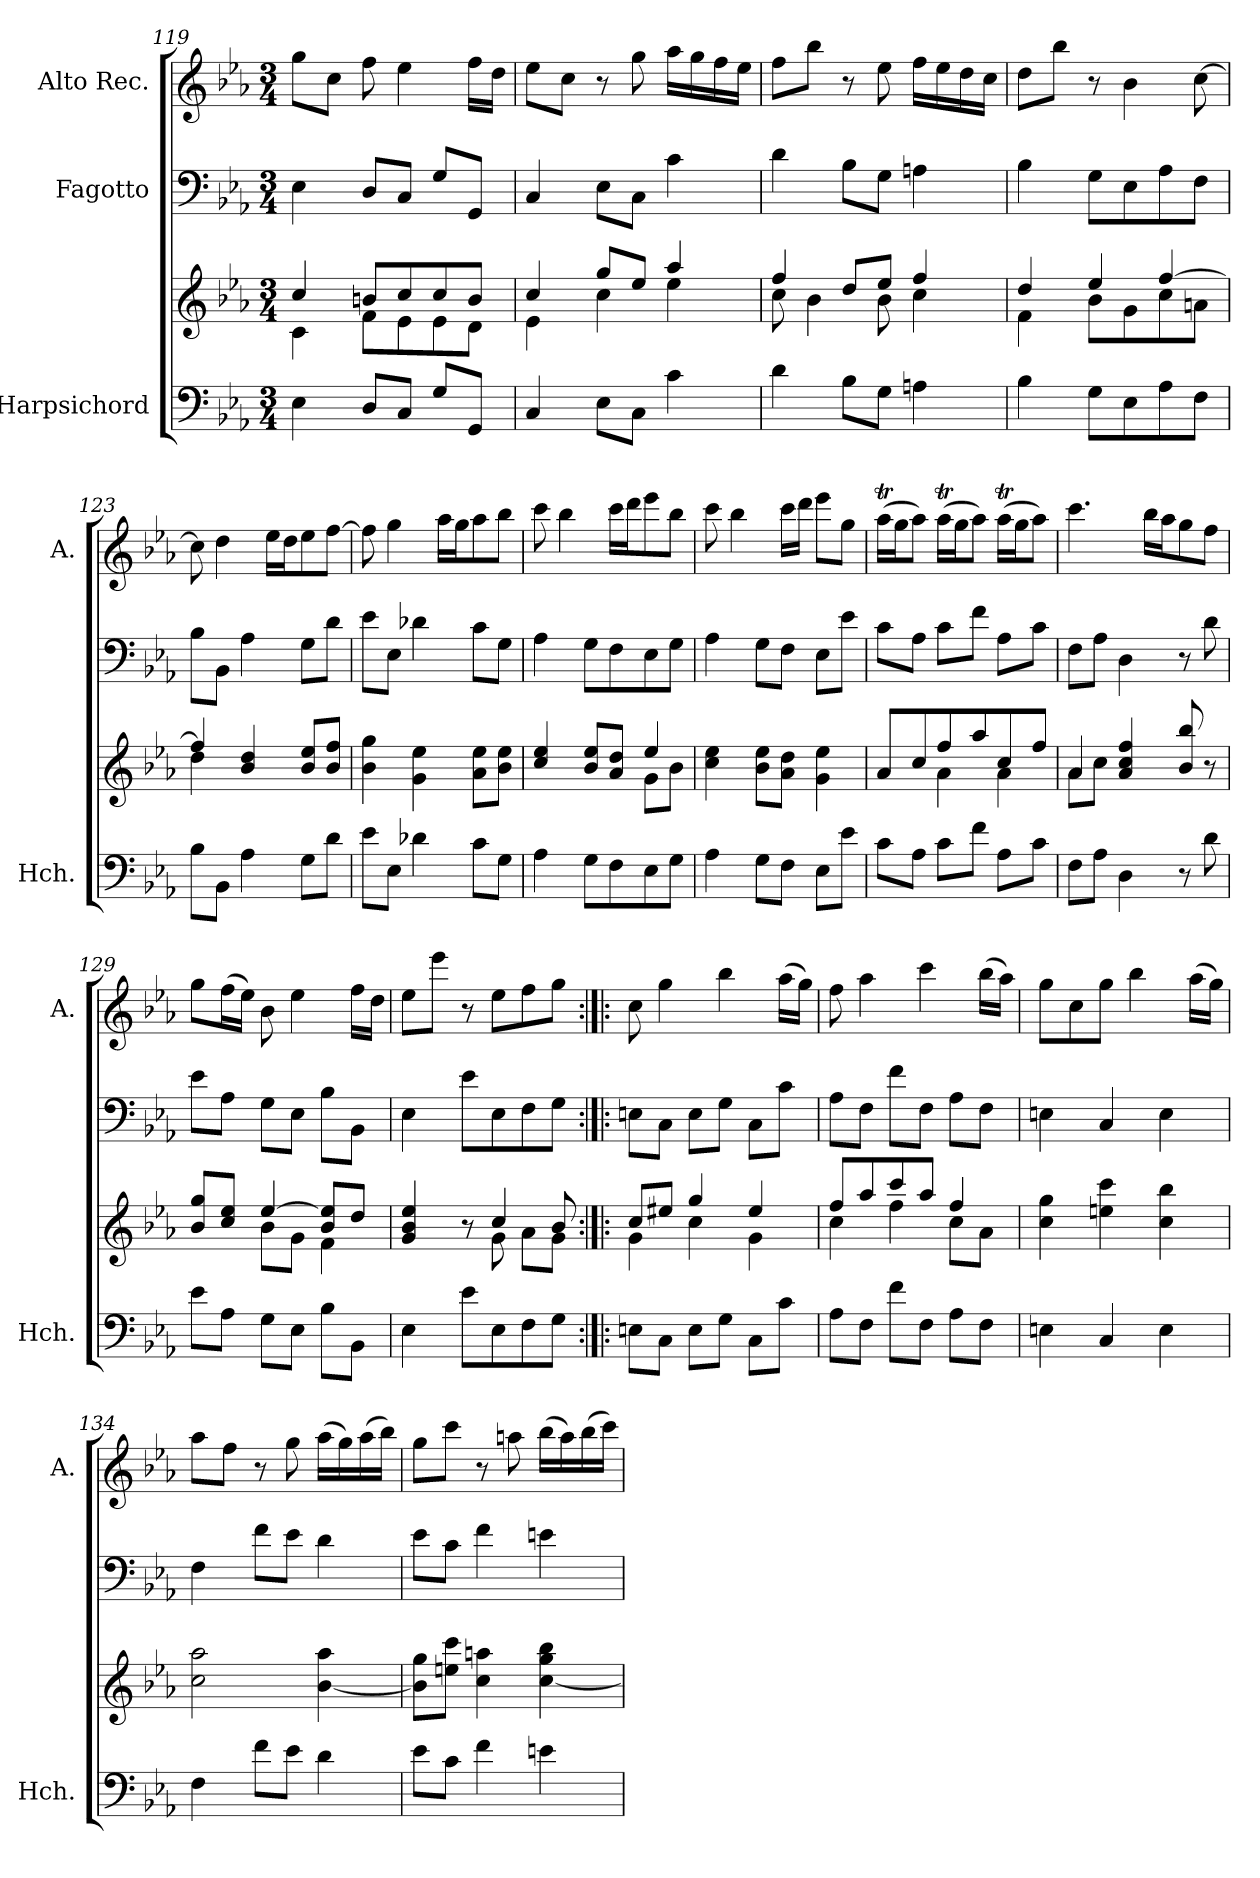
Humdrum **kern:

**kern	**kern	**kern	**kern
*part3	*part3	*part2	*part1
*staff4	*staff3	*staff2	*staff1
*I"Harpsichord	*	*I"Fagotto	*I"Alto Rec.
*I'Hch.	*	*	*I'A.
*clefF4	*clefG2	*clefF4	*clefG2
*k[b-e-a-]	*k[b-e-a-]	*k[b-e-a-]	*k[b-e-a-]
*M3/4	*M3/4	*M3/4	*M3/4
=119	=119	=119	=119
*	*^	*	*
4E-\	4cc/	4c\	4E-\	8gg\L
.	.	.	.	8cc\J
8D/L	8bn/L	8f\L	8D/L	8ff\
8C/J	8cc/	8e-\	8C/J	4ee-\
8G/L	8cc/	8e-\	8G/L	.
8GG/J	8b/J	8d\J	8GG/J	16ff\LL
.	.	.	.	16dd\JJ
=120	=120	=120	=120	=120
4C/	4cc/	4e-\	4C/	8ee-\L
.	.	.	.	8cc\J
8E-\L	8gg/L	4cc\	8E-\L	8r
8C\J	8ee-/J	.	8C\J	8gg\
4c\	4aa-/	4ee-\	4c\	16aa-\LL
.	.	.	.	16gg\
.	.	.	.	16ff\
.	.	.	.	16ee-\JJ
=121	=121	=121	=121	=121
4d\	4ff/	8cc\	4d\	8ff\L
.	.	4b-\	.	8bb-\J
8B-\L	8dd/L	.	8B-\L	8r
8G\J	8ee-/J	8b-\	8G\J	8ee-\
4An\	4ff/	4cc\	4An\	16ff\LL
.	.	.	.	16ee-\
.	.	.	.	16dd\
.	.	.	.	16cc\JJ
=122	=122	=122	=122	=122
4B-\	4dd/	4f\	4B-\	8dd\L
.	.	.	.	8bb-\J
8G\L	4ee-/	8b-\L	8G\L	8r
8E-\	.	8g\	8E-\	4b-\
8A-\	[4ff/	8cc\	8A-\	.
8F\J	.	8an\J	8F\J	[8cc\
=123	=123	=123	=123	=123
8B-\L	4ff/]	4dd\	8B-\L	8cc\]
8BB-\J	.	.	8BB-\J	4dd\
4A-\	4b-/ 4dd/	2ryy	4A-\	.
.	.	.	.	16ee-\LL
.	.	.	.	16dd\J
8G\L	8b-/ 8ee-/L	.	8G\L	8ee-\
8d\J	8b-/ 8ff/J	.	8d\J	[8ff\J
*	*v	*v	*	*
!!LO:PB:g=z
=124	=124	=124	=124
8e-\L	4b-\ 4gg\	8e-\L	8ff\]
8E-\J	.	8E-\J	4gg\
4d-X\	4g\ 4ee-\	4d-X\	.
.	.	.	16aa-\LL
.	.	.	16gg\J
8c\L	8a-\ 8ee-\L	8c\L	8aa-\
8G\J	8b-\ 8ee-\J	8G\J	8bb-\J
=125	=125	=125	=125
*	*^	*	*
4A-\	4cc/ 4ee-/	2ryy	4A-\	8ccc\
.	.	.	.	4bb-\
8G\L	8b-/ 8ee-/L	.	8G\L	.
8F\	8a-/ 8dd/J	.	8F\	16ccc\LL
.	.	.	.	16ddd\J
8E-\	4ee-/	8g\L	8E-\	8eee-\
8G\J	.	8b-\J	8G\J	8bb-\J
*	*v	*v	*	*
=126	=126	=126	=126
4A-\	4cc\ 4ee-\	4A-\	8ccc\
.	.	.	4bb-\
8G\L	8b-\ 8ee-\L	8G\L	.
8F\J	8a-\ 8dd\J	8F\J	16ccc\LL
.	.	.	16ddd\JJ
8E-\L	4g\ 4ee-\	8E-\L	8eee-\L
8e-\J	.	8e-\J	8gg\J
=127	=127	=127	=127
*	*^	*	*
8c\L	8a-/L	4ryy	8c\L	(16aa-T\LL
.	.	.	.	16gg\J
8A-\J	8cc/	.	8A-\J	8aa-\J)
8c\L	8ff/	4a-\	8c\L	(16aa-T\LL
.	.	.	.	16gg\J
8f\J	8aa-/	.	8f\J	8aa-\J)
8A-\L	8cc/	4a-\	8A-\L	(16aa-T\LL
.	.	.	.	16gg\J
8c\J	8ff/J	.	8c\J	8aa-\J)
=128	=128	=128	=128	=128
8F\L	4a-/	8a-\L	8F\L	4.ccc\
8A-\J	.	8cc\J	8A-\J	.
4D\	4a-/ 4cc/ 4ff/	2ryy	4D\	.
.	.	.	.	16bb-\LL
.	.	.	.	16aa-\J
8r	8b-/ 8bb-/	.	8r	8gg\
8d\	8r	.	8d\	8ff\J
=129	=129	=129	=129	=129
8e-\L	8b-/ 8gg/L	4ryy	8e-\L	8gg\L
8A-\J	8cc/ 8ee-/J	.	8A-\J	(16ff\L
.	.	.	.	16ee-\JJ)
8G\L	[4ee-/	8b-\L	8G\L	8b-\
8E-\J	.	8g\J	8E-\J	4ee-\
8B-\L	8b-/ 8ee-/]L	4f\	8B-\L	.
8BB-\J	8dd/J	.	8BB-\J	16ff\LL
.	.	.	.	16dd\JJ
=130	=130	=130	=130	=130
4E-\	4g/ 4b-/ 4ee-/	4.ryy	4E-\	8ee-\L
.	.	.	.	8eee-\J
8e-\L	8r	.	8e-\L	8r
8E-\	4cc/	8g\	8E-\	8ee-\L
8F\	.	8a-\L	8F\	8ff\
8G\J	8b-/	8g\J	8G\J	8gg\J
!!LO:LB:g=z
=131:|!|:	=131:|!|:	=131:|!|:	=131:|!|:	=131:|!|:
8En\L	8cc/L	4g\	8En\L	8cc\
8C\J	8ee#X/J	.	8C\J	4gg\
8E\L	4gg/	4cc\	8E\L	.
8G\J	.	.	8G\J	4bb-\
8C\L	4ee#/	4g\	8C\L	.
8c\J	.	.	8c\J	(16aa-\LL
.	.	.	.	16gg\JJ)
=132	=132	=132	=132	=132
8A-\L	8ff/L	4cc\	8A-\L	8ff\
8F\J	8aa-/	.	8F\J	4aa-\
8f\L	8ccc/	4ff\	8f\L	.
8F\J	8aa-/J	.	8F\J	4ccc\
8A-\L	4ff/	8cc\L	8A-\L	.
8F\J	.	8a-\J	8F\J	(16bb-\LL
.	.	.	.	16aa-\JJ)
*	*v	*v	*	*
=133	=133	=133	=133
4En\	4cc\ 4gg\	4En\	8gg\L
.	.	.	8cc\
4C/	4een\ 4ccc\	4C/	8gg\J
.	.	.	4bb-\
4E\	4cc\ 4bb-\	4E\	.
.	.	.	(16aa-\LL
.	.	.	16gg\JJ)
=134	=134	=134	=134
4F\	2cc\ 2aa-\	4F\	8aa-\L
.	.	.	8ff\J
8f\L	.	8f\L	8r
8e-\J	.	8e-\J	8gg\
4d\	[4b-\ 4aa-\	4d\	(16aa-\LL
.	.	.	16gg\)
.	.	.	(16aa-\
.	.	.	16bb-\JJ)
=135	=135	=135	=135
8e-\L	8b-\] 8gg\L	8e-\L	8gg\L
8c\J	8een\ 8ccc\J	8c\J	8ccc\J
4f\	4cc\ 4aan\	4f\	8r
.	.	.	8aan\
4en\	[4cc\ 4gg\ 4bb-\	4en\	(16bb-\LL
.	.	.	16aa\)
.	.	.	(16bb-\
.	.	.	16ccc\JJ)
=	=	=	=
*-	*-	*-	*-
